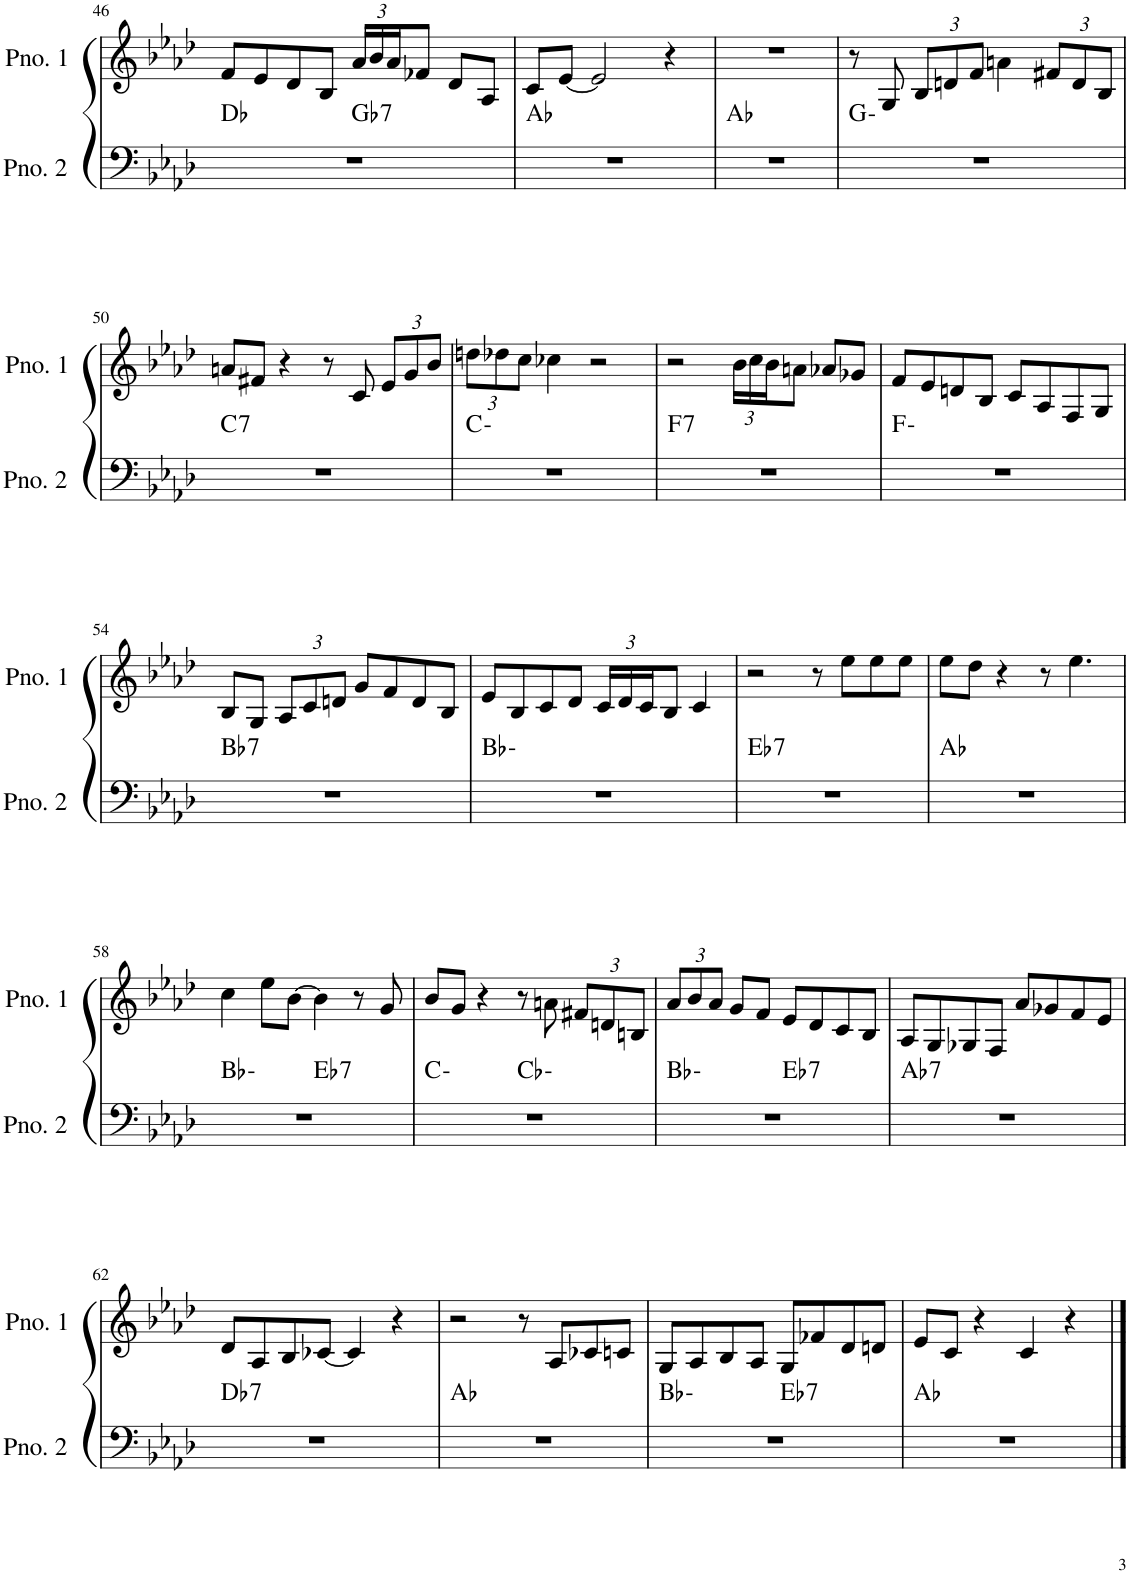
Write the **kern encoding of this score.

**kern	**harte	**kern
*part2	*part2	*part1
*staff2	*	*staff1
*I"ピアノ 2	*	*I"ピアノ 1
!!LO:PB:g=z
*clefF4	*	*clefG2
*k[b-e-a-d-]	*	*k[b-e-a-d-]
*M4/4	*	*M4/4
=46	=46	=46
*^	*	*
1r	2ryy	Db:maj	8f/L
.	.	.	8e-/
.	.	.	8d-/
.	.	.	8B-/J
*	*	*	*Xbrackettup
!	!	!LO:H:kt=7	!
.	2ryy	Gb:7	24a-/LL
.	.	.	24b-/
.	.	.	24a-/J
.	.	.	8f-X/J
.	.	.	8d-/L
.	.	.	8A-/J
*v	*v	*	*
=47	=47	=47
1r	Ab:maj	8c/L
.	.	[8e-/J
.	.	2e-/]
.	.	4r
=48	=48	=48
1r	Ab:maj	1r
=49	=49	=49
1r	G:min	8r
.	.	8G/
.	.	12B-/L
.	.	12dn/
.	.	12f/J
.	.	4an\
.	.	12f#X/L
.	.	12d/
.	.	12B-/J
!!LO:LB:g=z
=50	=50	=50
!	!LO:H:kt=7	!
1r	C:7	8an/L
.	.	8f#X/J
.	.	4r
.	.	8r
.	.	8c/
.	.	12e-/L
.	.	12g/
.	.	12b-/J
=51	=51	=51
1r	C:min	12ddn\L
.	.	12dd-X\
.	.	12cc\J
.	.	4cc-X\
.	.	2r
=52	=52	=52
!	!LO:H:kt=7	!
1r	F:7	2r
.	.	24b-\LL
.	.	24cc\
.	.	24b-\J
.	.	8an\J
.	.	8a-X/L
.	.	8g-X/J
=53	=53	=53
1r	F:min	8f/L
.	.	8e-/
.	.	8dn/
.	.	8B-/J
.	.	8c/L
.	.	8A-/
.	.	8F/
.	.	8G/J
!!LO:LB:g=z
=54	=54	=54
!	!LO:H:kt=7	!
1r	Bb:7	8B-/L
.	.	8G/J
.	.	12A-/L
.	.	12c/
.	.	12dn/J
.	.	8g/L
.	.	8f/
.	.	8d/
.	.	8B-/J
=55	=55	=55
1r	Bb:min	8e-/L
.	.	8B-/
.	.	8c/
.	.	8d-/J
.	.	24c/LL
.	.	24d-/
.	.	24c/J
.	.	8B-/J
.	.	4c/
=56	=56	=56
!	!LO:H:kt=7	!
1r	Eb:7	2r
.	.	8r
.	.	8ee-\L
.	.	8ee-\
.	.	8ee-\J
=57	=57	=57
1r	Ab:maj	8ee-\L
.	.	8dd-\J
.	.	4r
.	.	8r
.	.	4.ee-\
!!LO:LB:g=z
=58	=58	=58
*^	*	*
1r	2ryy	Bb:min	4cc\
.	.	.	8ee-\L
.	.	.	[8b-\J
!	!	!LO:H:kt=7	!
.	2ryy	Eb:7	4b-\]
.	.	.	8r
.	.	.	8g/
=59	=59	=59	=59
1r	2ryy	C:min	8b-/L
.	.	.	8g/J
.	.	.	4r
.	2ryy	Cb:min	8r
.	.	.	8an\
.	.	.	12f#X/L
.	.	.	12dn/
.	.	.	12Bn/J
=60	=60	=60	=60
1r	2ryy	Bb:min	12a-/L
.	.	.	12b-/
.	.	.	12a-/J
.	.	.	8g/L
.	.	.	8f/J
!	!	!LO:H:kt=7	!
.	2ryy	Eb:7	8e-/L
.	.	.	8d-/
.	.	.	8c/
.	.	.	8B-/J
=61	=61	=61	=61
!	!	!LO:H:kt=7	!
*v	*v	*	*
1r	Ab:7	8A-/L
.	.	8G/
.	.	8G-X/
.	.	8F/J
.	.	8a-/L
.	.	8g-X/
.	.	8f/
.	.	8e-/J
!!LO:LB:g=z
=62	=62	=62
!	!LO:H:kt=7	!
1r	Db:7	8d-/L
.	.	8A-/
.	.	8B-/
.	.	[8c-X/J
.	.	4c-/]
.	.	4r
=63	=63	=63
1r	Ab:maj	2r
.	.	8r
.	.	8A-/L
.	.	8c-X/
.	.	8cn/J
=64	=64	=64
*^	*	*
1r	2ryy	Bb:min	8G/L
.	.	.	8A-/
.	.	.	8B-/
.	.	.	8A-/J
!	!	!LO:H:kt=7	!
.	2ryy	Eb:7	8G/L
.	.	.	8f-X/
.	.	.	8d-/
.	.	.	8dn/J
*v	*v	*	*
=65	=65	=65
1r	Ab:maj	8e-/L
.	.	8c/J
.	.	4r
.	.	4c/
.	.	4r
==	==	==
*-	*-	*-
